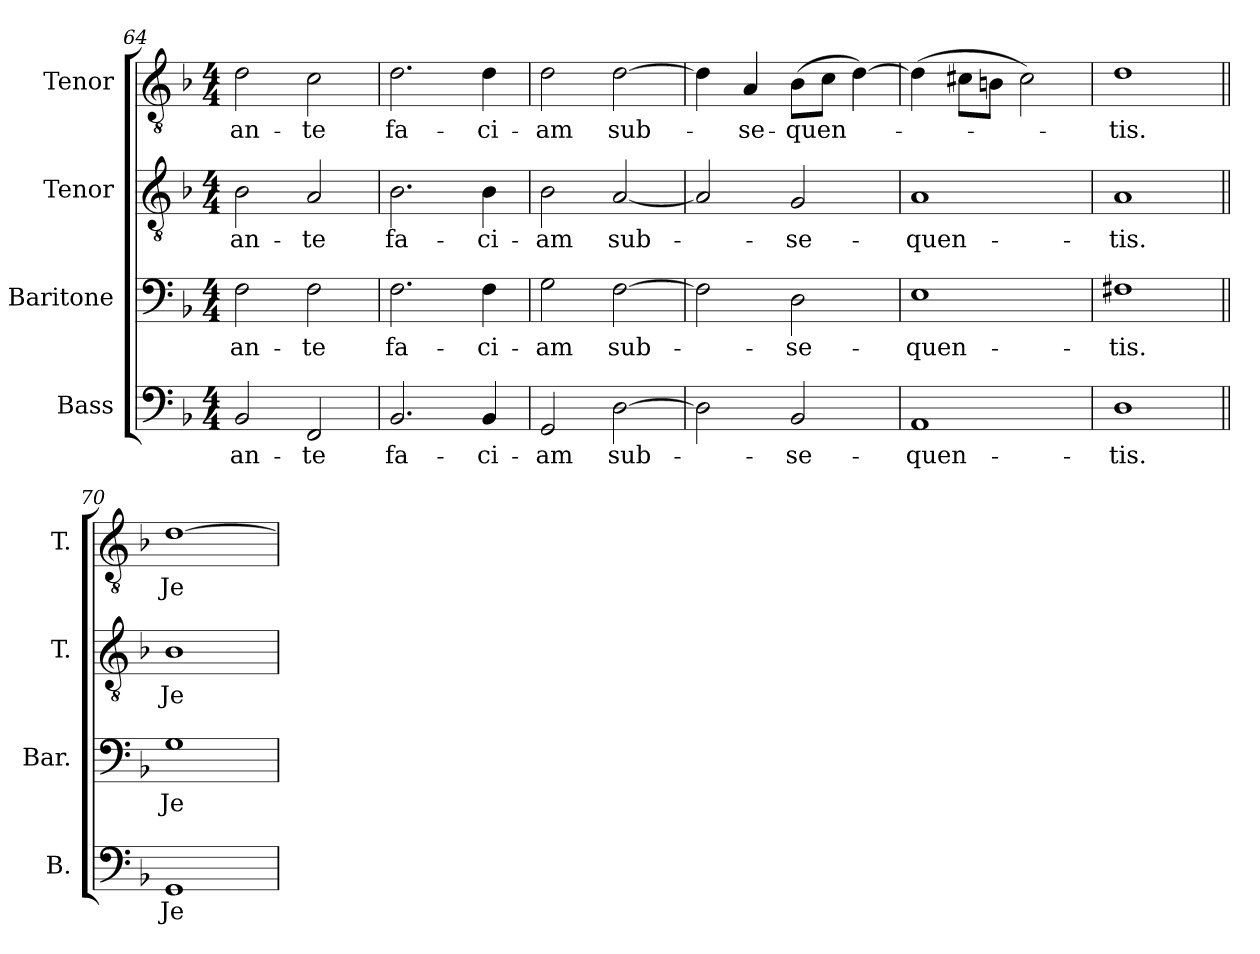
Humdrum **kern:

**kern	**text	**kern	**text	**kern	**text	**kern	**text
*part4	*part4	*part3	*part3	*part2	*part2	*part1	*part1
*staff4	*staff4	*staff3	*staff3	*staff2	*staff2	*staff1	*staff1
*I"Bass	*	*I"Baritone	*	*I"Tenor	*	*I"Tenor	*
*I'B.	*	*I'Bar.	*	*I'T.	*	*I'T.	*
!!LO:PB:g=z
*clefF4	*	*clefF4	*	*clefGv2	*	*clefGv2	*
*	*	*	*	*ITrd7c12	*	*ITrd7c12	*
*k[b-]	*	*k[b-]	*	*k[b-]	*	*k[b-]	*
*F:	*	*F:	*	*F:	*	*F:	*
*M4/4	*	*M4/4	*	*M4/4	*	*M4/4	*
=64	=64	=64	=64	=64	=64	=64	=64
!	!LO:LY:b:color=#000000	!	!	!	!	!	!
!	!	!	!LO:LY:b:color=#000000	!	!	!	!
!	!	!	!	!	!LO:LY:b:color=#000000	!	!
!	!	!	!	!	!	!	!LO:LY:b:color=#000000
2BB-i/	an-	2Fi\	an-	2BB-i\	an-	2Di\	an-
!	!LO:LY:b:color=#000000	!	!	!	!	!	!
!	!	!	!LO:LY:b:color=#000000	!	!	!	!
!	!	!	!	!	!LO:LY:b:color=#000000	!	!
!	!	!	!	!	!	!	!LO:LY:b:color=#000000
2FFi/	-te	2Fi\	-te	2AAi/	-te	2Ci\	-te
=65	=65	=65	=65	=65	=65	=65	=65
!	!LO:LY:b:color=#000000	!	!	!	!	!	!
!	!	!	!LO:LY:b:color=#000000	!	!	!	!
!	!	!	!	!	!LO:LY:b:color=#000000	!	!
!	!	!	!	!	!	!	!LO:LY:b:color=#000000
2.BB-i/	fa-	2.Fi\	fa-	2.BB-i\	fa-	2.Di\	fa-
!	!LO:LY:b:color=#000000	!	!	!	!	!	!
!	!	!	!LO:LY:b:color=#000000	!	!	!	!
!	!	!	!	!	!LO:LY:b:color=#000000	!	!
!	!	!	!	!	!	!	!LO:LY:b:color=#000000
4BB-i/	-ci-	4Fi\	-ci-	4BB-i\	-ci-	4Di\	-ci-
=66	=66	=66	=66	=66	=66	=66	=66
!	!LO:LY:b:color=#000000	!	!	!	!	!	!
!	!	!	!LO:LY:b:color=#000000	!	!	!	!
!	!	!	!	!	!LO:LY:b:color=#000000	!	!
!	!	!	!	!	!	!	!LO:LY:b:color=#000000
2GGi/	-am	2Gi\	-am	2BB-i\	-am	2Di\	-am
!	!LO:LY:b:color=#000000	!	!	!	!	!	!
!	!	!	!LO:LY:b:color=#000000	!	!	!	!
!	!	!	!	!	!LO:LY:b:color=#000000	!	!
!	!	!	!	!	!	!	!LO:LY:b:color=#000000
[2Di\	sub-	[2Fi\	sub-	[2AAi/	sub-	[2Di\	sub-
=67	=67	=67	=67	=67	=67	=67	=67
2Di\]	.	2Fi\]	.	2AAi/]	.	4Di\]	.
!	!	!	!	!	!	!	!LO:LY:b:color=#000000
.	.	.	.	.	.	4AAi/	-se-
!	!LO:LY:b:color=#000000	!	!	!	!	!	!
!	!	!	!LO:LY:b:color=#000000	!	!	!	!
!	!	!	!	!	!LO:LY:b:color=#000000	!	!
!	!	!	!	!	!	!	!LO:LY:b:color=#000000
2BB-i/	-se-	2Di\	-se-	2GGi/	-se-	(8BB-i\L	-quen-
.	.	.	.	.	.	8Ci\J	.
.	.	.	.	.	.	[4Di\)	.
=68	=68	=68	=68	=68	=68	=68	=68
!	!LO:LY:b:color=#000000	!	!	!	!	!	!
!	!	!	!LO:LY:b:color=#000000	!	!	!	!
!	!	!	!	!	!LO:LY:b:color=#000000	!	!
1AAi	-quen-	1Ei	-quen-	1AAi	-quen-	(4Di\]	.
.	.	.	.	.	.	8C#Xi\L	.
.	.	.	.	.	.	8BBni\J	.
.	.	.	.	.	.	2C#i\)	.
=69	=69	=69	=69	=69	=69	=69	=69
!	!LO:LY:b:color=#000000	!	!	!	!	!	!
!	!	!	!LO:LY:b:color=#000000	!	!	!	!
!	!	!	!	!	!LO:LY:b:color=#000000	!	!
!	!	!	!	!	!	!	!LO:LY:b:color=#000000
1Di	-tis.	1F#Xi	-tis.	1AAi	-tis.	1Di	-tis.
!!LO:LB:g=z
=70||	=70||	=70||	=70||	=70||	=70||	=70||	=70||
!	!LO:LY:b:color=#000000	!	!	!	!	!	!
!	!	!	!LO:LY:b:color=#000000	!	!	!	!
!	!	!	!	!	!LO:LY:b:color=#000000	!	!
!	!	!	!	!	!	!	!LO:LY:b:color=#000000
1GGi	Je-	1Gi	Je-	1BB-i	Je-	[1Di	Je-
=	=	=	=	=	=	=	=
*-	*-	*-	*-	*-	*-	*-	*-
